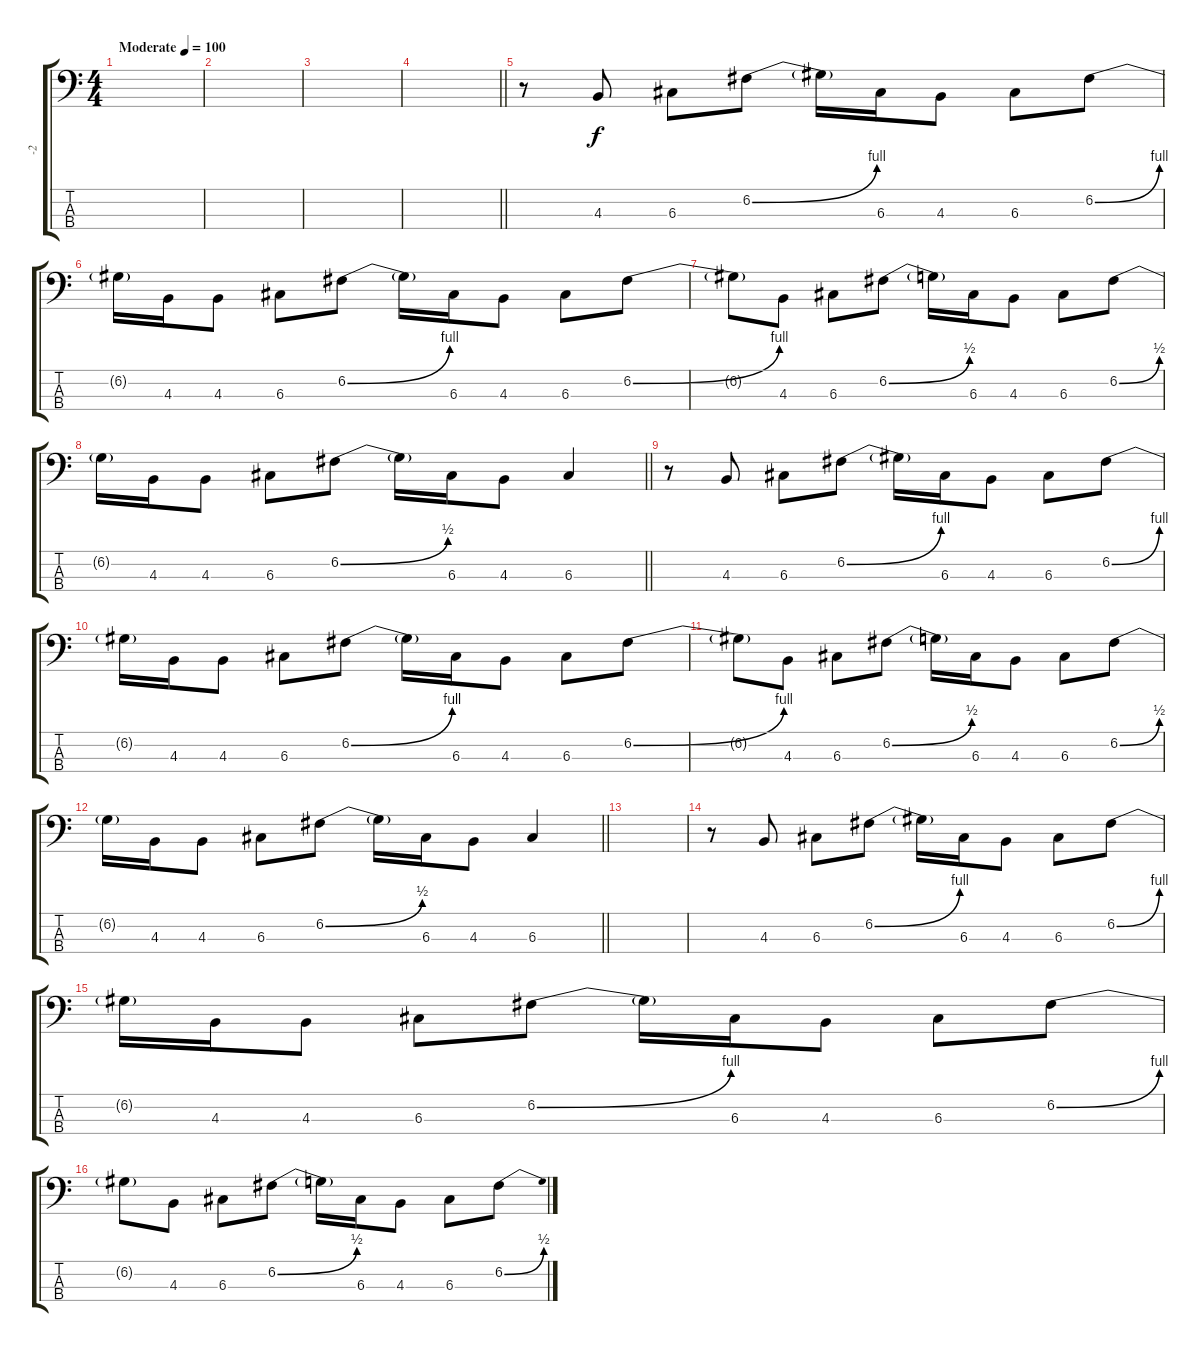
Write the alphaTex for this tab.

\track ("-2" "-2") {instrument electricbassfinger}
\staff {score tabs}
\tuning (F2 C2 G1 C1) {hide}
\ts (4 4)
\tempo (100 "Moderate")
\clef f4
\ks c
|
|
|
\barLineRight lightlight
|
r.8 4.3.8 6.3.8 6.2{be (bend 0 0 60 4)}.8 6.2{t}.16 6.3.16 4.3.8 6.3.8 6.2{be (bend 0 0 60 4)}.8 |
6.2{t}.16 4.3.16 4.3.8 6.3.8 6.2{be (bend 0 0 60 4)}.8 6.2{t}.16 6.3.16 4.3.8 6.3.8 6.2{be (bend 0 0 60 4)}.8 |
6.2{t}.8 4.3.8 6.3.8 6.2{be (bend 0 0 60 2)}.8 6.2{t}.16 6.3.16 4.3.8 6.3.8 6.2{be (bend 0 0 60 2)}.8 |
\barLineRight lightlight
6.2{t}.16 4.3.16 4.3.8 6.3.8 6.2{be (bend 0 0 60 2)}.8 6.2{t}.16 6.3.16 4.3.8 6.3.4 |
r.8 4.3.8 6.3.8 6.2{be (bend 0 0 60 4)}.8 6.2{t}.16 6.3.16 4.3.8 6.3.8 6.2{be (bend 0 0 60 4)}.8 |
6.2{t}.16 4.3.16 4.3.8 6.3.8 6.2{be (bend 0 0 60 4)}.8 6.2{t}.16 6.3.16 4.3.8 6.3.8 6.2{be (bend 0 0 60 4)}.8 |
6.2{t}.8 4.3.8 6.3.8 6.2{be (bend 0 0 60 2)}.8 6.2{t}.16 6.3.16 4.3.8 6.3.8 6.2{be (bend 0 0 60 2)}.8 |
\barLineRight lightlight
6.2{t}.16 4.3.16 4.3.8 6.3.8 6.2{be (bend 0 0 60 2)}.8 6.2{t}.16 6.3.16 4.3.8 6.3.4 |
|
r.8 4.3.8 6.3.8 6.2{be (bend 0 0 60 4)}.8 6.2{t}.16 6.3.16 4.3.8 6.3.8 6.2{be (bend 0 0 60 4)}.8 |
6.2{t}.16 4.3.16 4.3.8 6.3.8 6.2{be (bend 0 0 60 4)}.8 6.2{t}.16 6.3.16 4.3.8 6.3.8 6.2{be (bend 0 0 60 4)}.8 |
6.2{t}.8 4.3.8 6.3.8 6.2{be (bend 0 0 60 2)}.8 6.2{t}.16 6.3.16 4.3.8 6.3.8 6.2{be (bend 0 0 60 2)}.8
